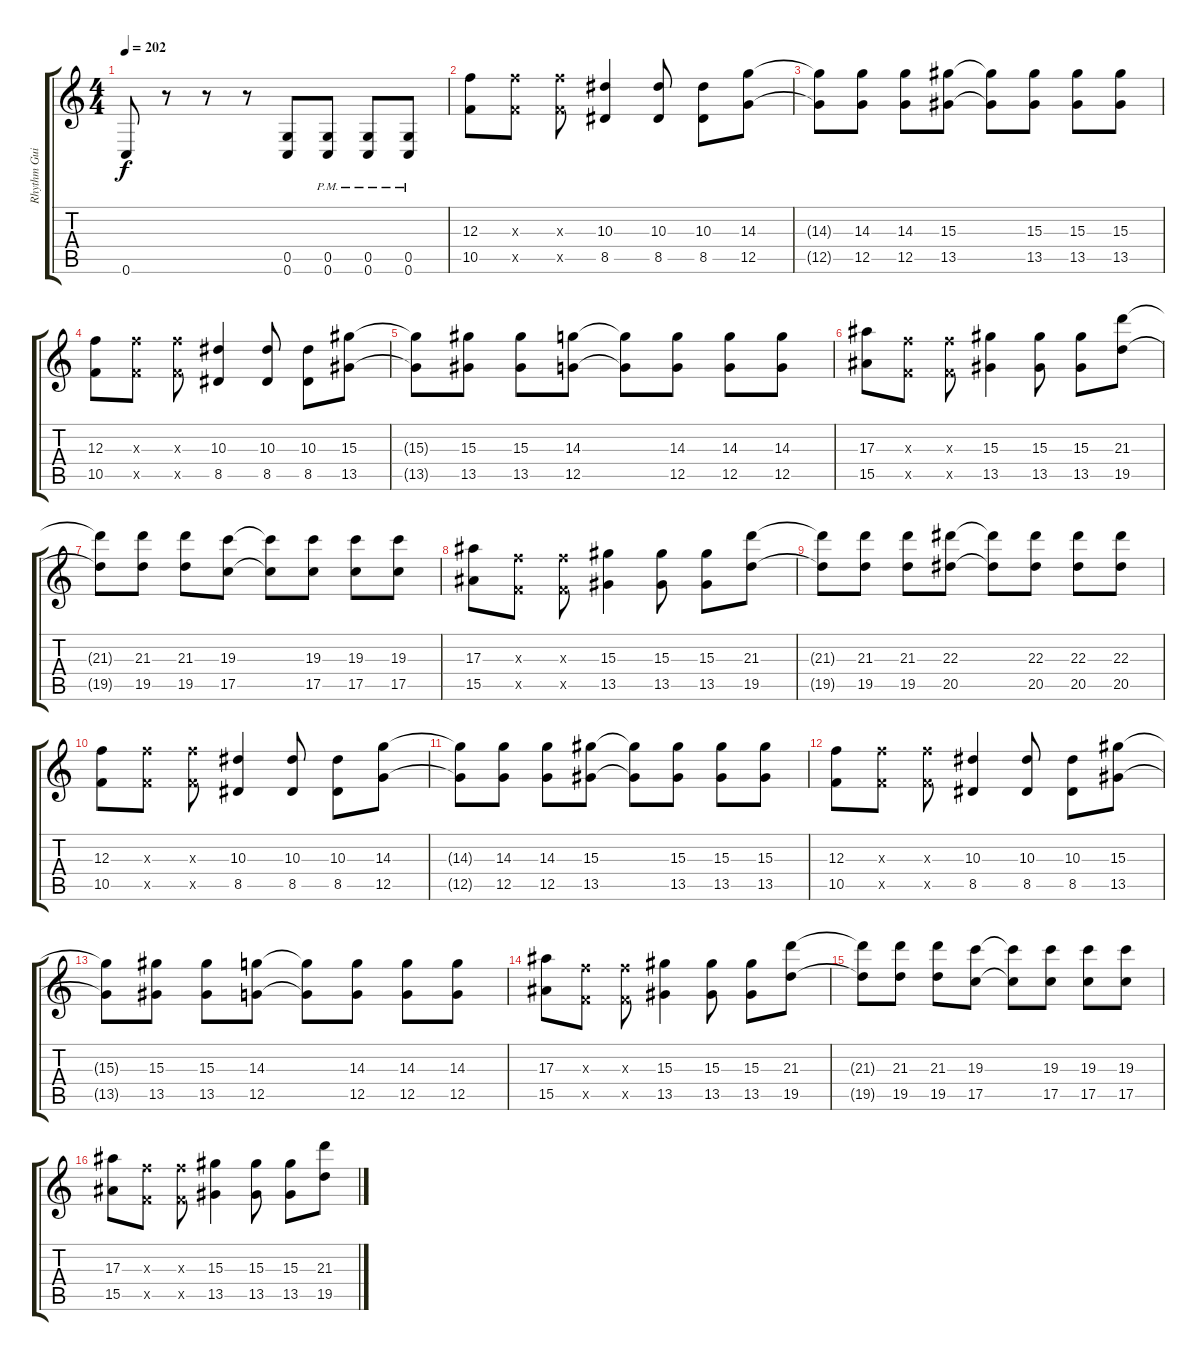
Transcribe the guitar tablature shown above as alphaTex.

\track ("Rhythm Guitar 1" "Rhythm Gui") {instrument distortionguitar}
\staff {score tabs}
\tuning (D4 A3 F3 C3 G2 C2) {hide}
\ts (4 4)
\tempo 202
\clef g2
\ks c
0.6.8{dy f} r.8 r.8 r.8 (0.5 0.6).8 (0.5{pm} 0.6{pm}).8 (0.5{pm} 0.6{pm}).8 (0.5{pm} 0.6{pm}).8 |
(12.3 10.5).8 (12.3{x} 10.5{x}).8 (12.3{x} 10.5{x}).8 (10.3 8.5).4 (10.3 8.5).8 (10.3 8.5).8 (14.3 12.5).8 |
(14.3{t} 12.5{t}).8 (14.3 12.5).8 (14.3 12.5).8 (15.3 13.5).8 (15.3{t} 13.5{t}).8 (15.3 13.5).8 (15.3 13.5).8 (15.3 13.5).8 |
(12.3 10.5).8 (12.3{x} 10.5{x}).8 (12.3{x} 10.5{x}).8 (10.3 8.5).4 (10.3 8.5).8 (10.3 8.5).8 (15.3 13.5).8 |
(15.3{t} 13.5{t}).8 (15.3 13.5).8 (15.3 13.5).8 (14.3 12.5).8 (14.3{t} 12.5{t}).8 (14.3 12.5).8 (14.3 12.5).8 (14.3 12.5).8 |
(17.3 15.5).8 (12.3{x} 10.5{x}).8 (12.3{x} 10.5{x}).8 (15.3 13.5).4 (15.3 13.5).8 (15.3 13.5).8 (21.3 19.5).8 |
(21.3{t} 19.5{t}).8 (21.3 19.5).8 (21.3 19.5).8 (19.3 17.5).8 (19.3{t} 17.5{t}).8 (19.3 17.5).8 (19.3 17.5).8 (19.3 17.5).8 |
(17.3 15.5).8 (12.3{x} 10.5{x}).8 (12.3{x} 10.5{x}).8 (15.3 13.5).4 (15.3 13.5).8 (15.3 13.5).8 (21.3 19.5).8 |
(21.3{t} 19.5{t}).8 (21.3 19.5).8 (21.3 19.5).8 (22.3 20.5).8 (22.3{t} 20.5{t}).8 (22.3 20.5).8 (22.3 20.5).8 (22.3 20.5).8 |
(12.3 10.5).8 (12.3{x} 10.5{x}).8 (12.3{x} 10.5{x}).8 (10.3 8.5).4 (10.3 8.5).8 (10.3 8.5).8 (14.3 12.5).8 |
(14.3{t} 12.5{t}).8 (14.3 12.5).8 (14.3 12.5).8 (15.3 13.5).8 (15.3{t} 13.5{t}).8 (15.3 13.5).8 (15.3 13.5).8 (15.3 13.5).8 |
(12.3 10.5).8 (12.3{x} 10.5{x}).8 (12.3{x} 10.5{x}).8 (10.3 8.5).4 (10.3 8.5).8 (10.3 8.5).8 (15.3 13.5).8 |
(15.3{t} 13.5{t}).8 (15.3 13.5).8 (15.3 13.5).8 (14.3 12.5).8 (14.3{t} 12.5{t}).8 (14.3 12.5).8 (14.3 12.5).8 (14.3 12.5).8 |
(17.3 15.5).8 (12.3{x} 10.5{x}).8 (12.3{x} 10.5{x}).8 (15.3 13.5).4 (15.3 13.5).8 (15.3 13.5).8 (21.3 19.5).8 |
(21.3{t} 19.5{t}).8 (21.3 19.5).8 (21.3 19.5).8 (19.3 17.5).8 (19.3{t} 17.5{t}).8 (19.3 17.5).8 (19.3 17.5).8 (19.3 17.5).8 |
(17.3 15.5).8 (12.3{x} 10.5{x}).8 (12.3{x} 10.5{x}).8 (15.3 13.5).4 (15.3 13.5).8 (15.3 13.5).8 (21.3 19.5).8
